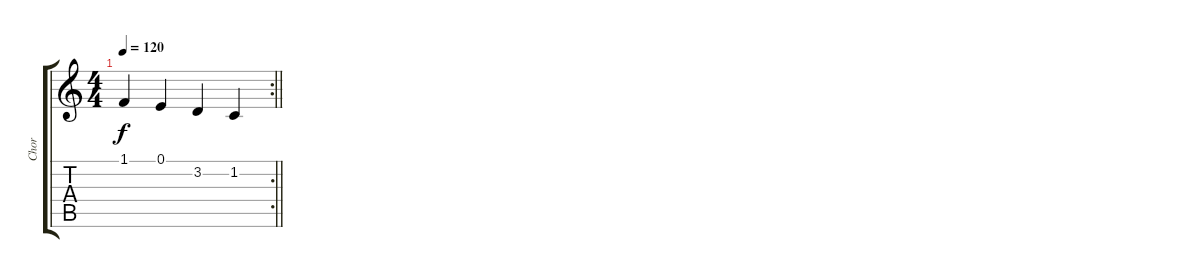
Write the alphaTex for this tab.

\track ("Chor" "Chor") {instrument trumpet}
\staff {score tabs}
\tuning (E4 B3 G3 D3 A2 E2) {hide}
\rc 2
\ts (4 4)
\tempo 120
\clef g2
\barLineRight lightlight
\ks c
1.1.4{dy f} 0.1.4 3.2.4 1.2.4
